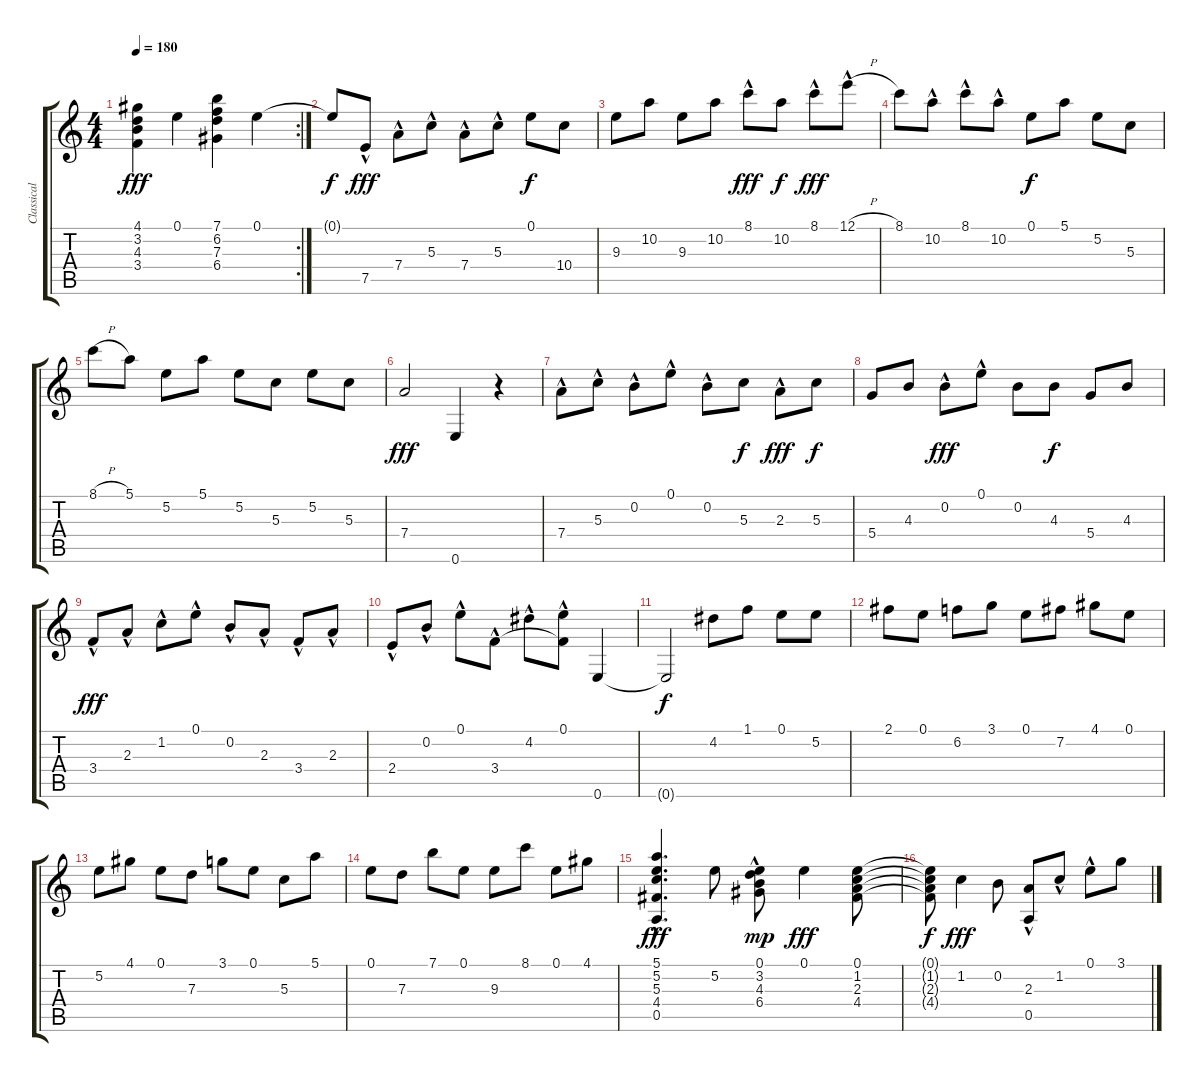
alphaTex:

\track ("Classical Guitar" "Classical ") {instrument acousticguitarnylon}
\staff {score tabs}
\tuning (E4 B3 G3 D3 A2 E2) {hide}
\rc 2
\ts (4 4)
\tempo 180
\clef g2
\ks c
(4.1 3.2 4.3 3.4).4{dy fff} 0.1.4 (7.1 6.2 7.3 6.4).4 0.1.4 |
0.1{t}.8{dy f} 7.5{hac}.8{dy fff} 7.4{hac}.8 5.3{hac}.8 7.4{hac}.8 5.3{hac}.8 0.1.8{dy f} 10.4.8 |
9.3.8 10.2.8 9.3.8 10.2.8 8.1{hac}.8{dy fff} 10.2.8{dy f} 8.1{hac}.8{dy fff} 12.1{h hac}.8 |
8.1.8 10.2{hac}.8 8.1{hac}.8 10.2{hac}.8 0.1.8{dy f} 5.1.8 5.2.8 5.3.8 |
8.1{h}.8 5.1.8 5.2.8 5.1.8 5.2.8 5.3.8 5.2.8 5.3.8 |
7.4.2{dy fff} 0.6.4 r.4 |
7.4{hac}.8 5.3{hac}.8 0.2{hac}.8 0.1{hac}.8 0.2{hac}.8 5.3.8{dy f} 2.3{hac}.8{dy fff} 5.3.8{dy f} |
5.4.8 4.3.8 0.2{hac}.8{dy fff} 0.1{hac}.8 0.2.8 4.3.8{dy f} 5.4.8 4.3.8 |
3.4{hac}.8{dy fff} 2.3{hac}.8 1.2{hac}.8 0.1{hac}.8 0.2{hac}.8 2.3{hac}.8 3.4{hac}.8 2.3{hac}.8 |
2.4{hac}.8 0.2{hac}.8 0.1{hac}.8 3.4{hac}.8 4.2{hac}.8 (0.1{hac} 3.4{t}).8 0.6.4 |
0.6{t}.2{dy f} 4.2.8 1.1.8 0.1.8 5.2.8 |
2.1.8 0.1.8 6.2.8 3.1.8 0.1.8 7.2.8 4.1.8 0.1.8 |
5.2.8 4.1.8 0.1.8 7.3.8 3.1.8 0.1.8 5.3.8 5.1.8 |
0.1.8 7.3.8 7.1.8 0.1.8 9.3.8 8.1.8 0.1.8 4.1.8 |
(5.1{hac} 5.2{hac} 5.3{hac} 4.4 0.5{hac}).4{d dy fff} 5.2.8 (0.1{hac} 3.2 4.3{hac} 6.4).8{dy mp} 0.1.4{dy fff} (0.1 1.2 2.3 4.4).8 |
(0.1{t} 1.2{t} 2.3{t} 4.4{t}).8{dy f} 1.2.4{dy fff} 0.2.8 (2.3{hac} 0.5{hac}).8 1.2{hac}.8 0.1{hac}.8 3.1.8
